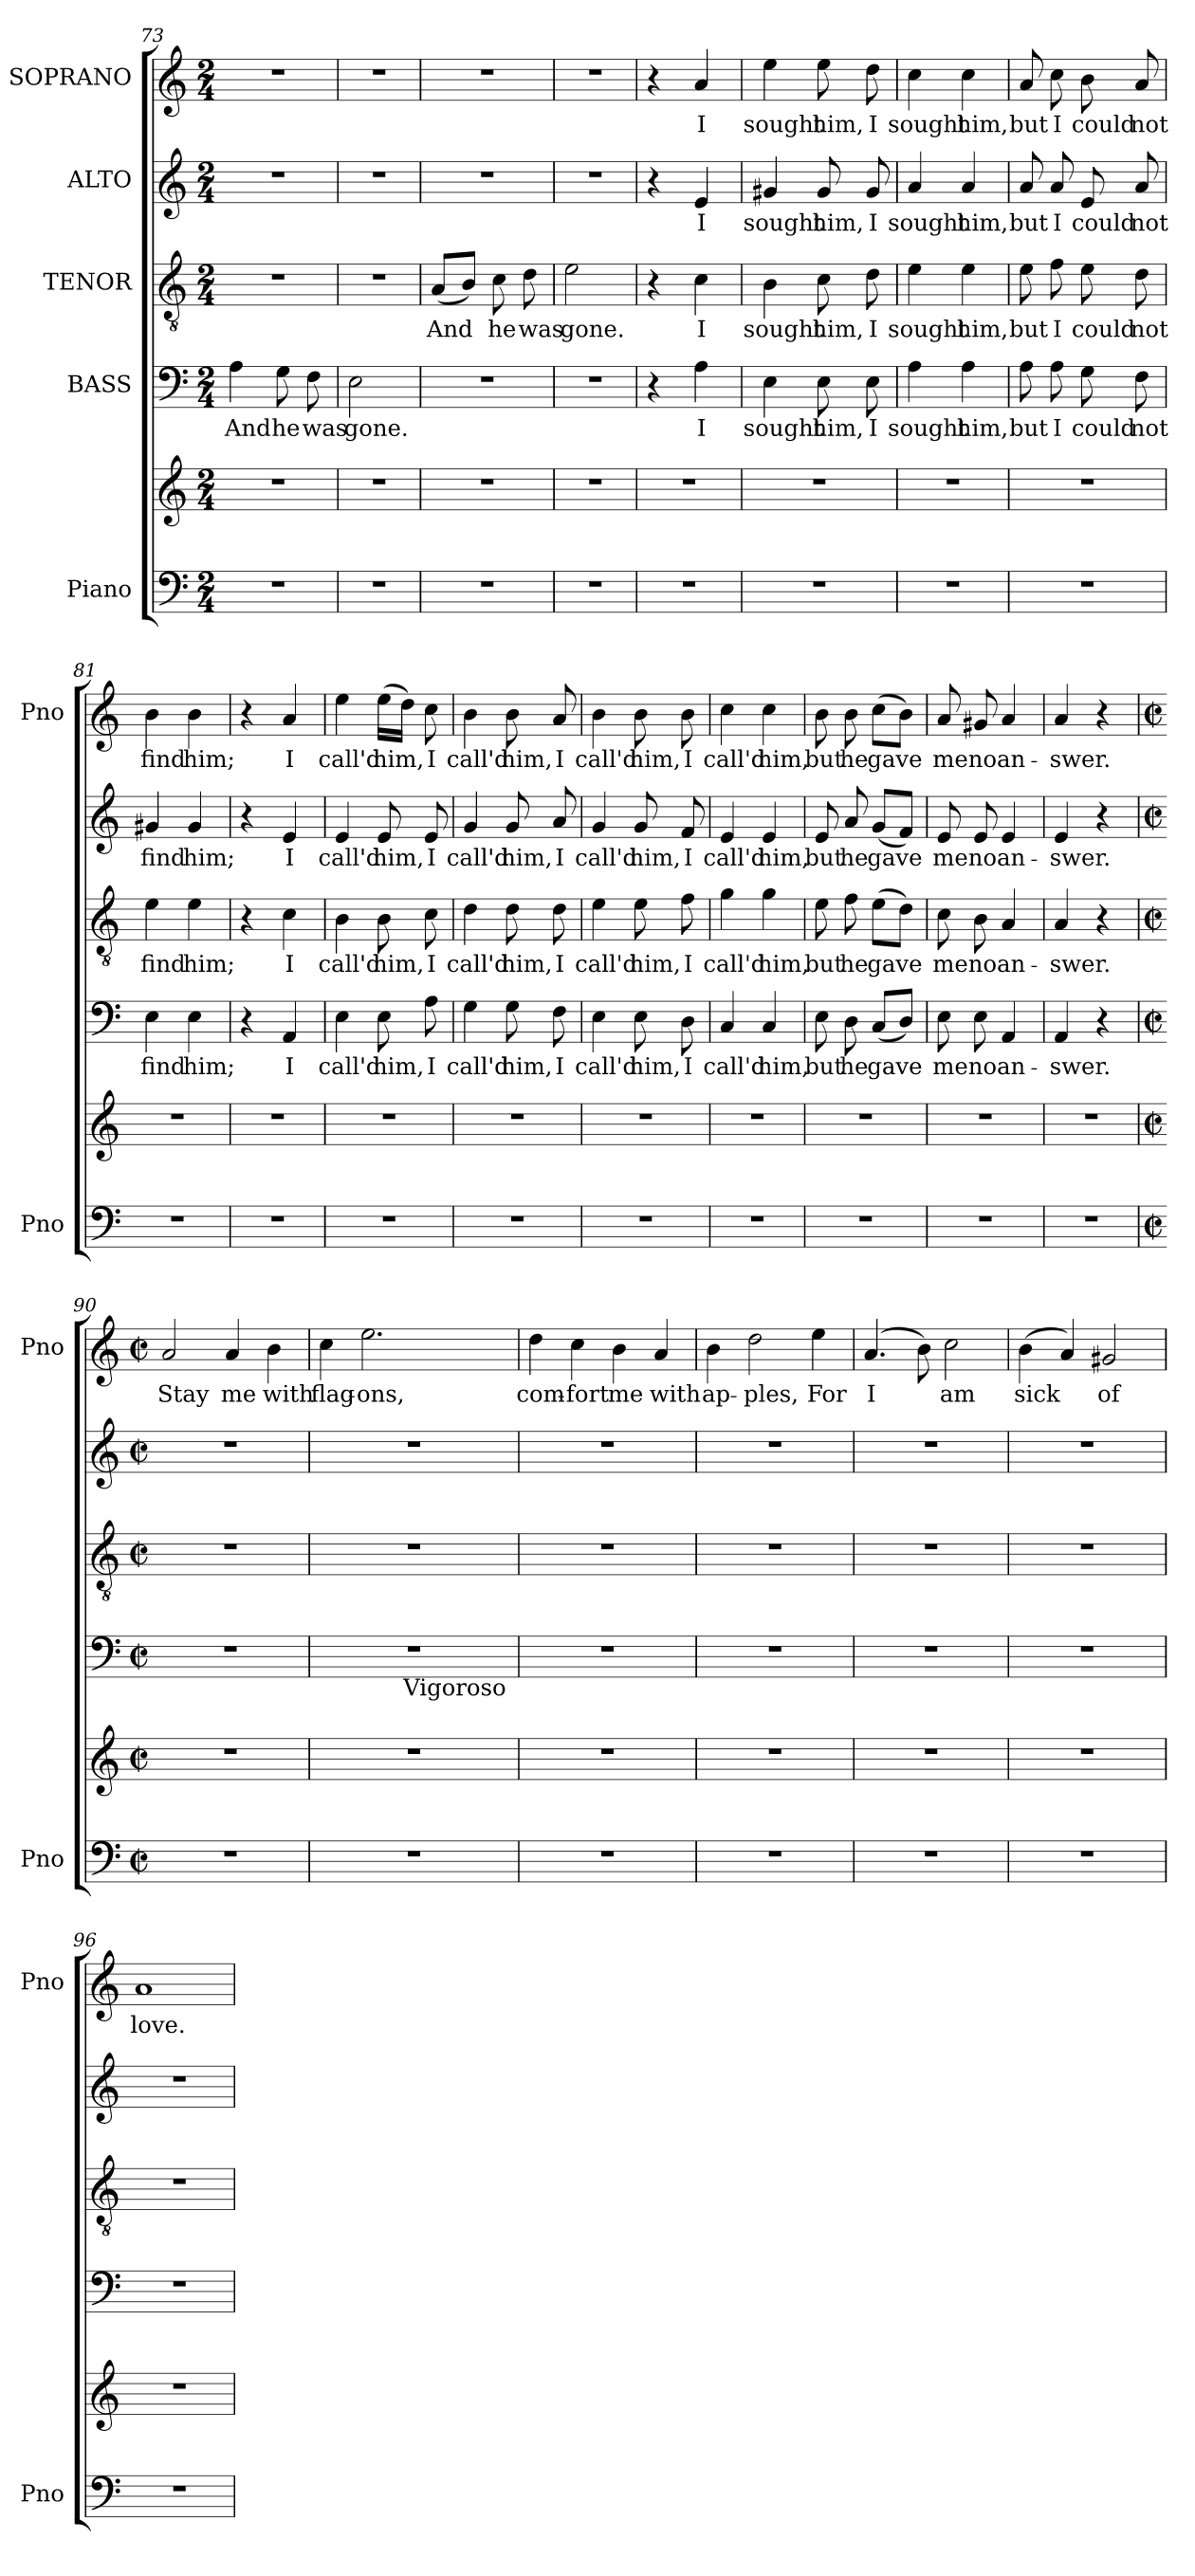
**kern	**kern	**kern	**text	**kern	**text	**kern	**text	**kern	**text
*part5	*part5	*part4	*part4	*part3	*part3	*part2	*part2	*part1	*part1
*staff6	*staff5	*staff4	*staff4	*staff3	*staff3	*staff2	*staff2	*staff1	*staff1
*I"Piano	*	*I"BASS	*	*I"TENOR	*	*I"ALTO	*	*I"SOPRANO	*
*I'Pno	*	*	*	*	*	*	*	*I'Pno	*
*clefF4	*clefG2	*clefF4	*	*clefGv2	*	*clefG2	*	*clefG2	*
*k[]	*k[]	*k[]	*	*k[]	*	*k[]	*	*k[]	*
*a:	*a:	*a:	*	*a:	*	*a:	*	*a:	*
*M2/4	*M2/4	*M2/4	*	*M2/4	*	*M2/4	*	*M2/4	*
=73	=73	=73	=73	=73	=73	=73	=73	=73	=73
2r	2r	4A\	And	2r	.	2r	.	2r	.
.	.	8G\	he	.	.	.	.	.	.
.	.	8F\	was	.	.	.	.	.	.
=74	=74	=74	=74	=74	=74	=74	=74	=74	=74
2r	2r	2E\	gone.	2r	.	2r	.	2r	.
=75	=75	=75	=75	=75	=75	=75	=75	=75	=75
2r	2r	2r	.	(8A/L	And	2r	.	2r	.
.	.	.	.	8B/J)	.	.	.	.	.
.	.	.	.	8c\	he	.	.	.	.
.	.	.	.	8d\	was	.	.	.	.
!!LO:LB:g=z
=76	=76	=76	=76	=76	=76	=76	=76	=76	=76
2r	2r	2r	.	2e\	gone.	2r	.	2r	.
=77	=77	=77	=77	=77	=77	=77	=77	=77	=77
2r	2r	4r	.	4r	.	4r	.	4r	.
.	.	4A\	I	4c\	I	4e/	I	4a/	I
=78	=78	=78	=78	=78	=78	=78	=78	=78	=78
2r	2r	4E\	sought	4B\	sought	4g#X/	sought	4ee\	sought
.	.	8E\	him,	8c\	him,	8g#/	him,	8ee\	him,
.	.	8E\	I	8d\	I	8g#/	I	8dd\	I
=79	=79	=79	=79	=79	=79	=79	=79	=79	=79
2r	2r	4A\	sought	4e\	sought	4a/	sought	4cc\	sought
.	.	4A\	him,	4e\	him,	4a/	him,	4cc\	him,
=80	=80	=80	=80	=80	=80	=80	=80	=80	=80
2r	2r	8A\	but	8e\	but	8a/	but	8a/	but
.	.	8A\	I	8f\	I	8a/	I	8cc\	I
.	.	8G\	could	8e\	could	8e/	could	8b\	could
.	.	8F\	not	8d\	not	8a/	not	8a/	not
=81	=81	=81	=81	=81	=81	=81	=81	=81	=81
2r	2r	4E\	find	4e\	find	4g#X/	find	4b\	find
.	.	4E\	him;	4e\	him;	4g#/	him;	4b\	him;
!!LO:PB:g=z
=82	=82	=82	=82	=82	=82	=82	=82	=82	=82
2r	2r	4r	.	4r	.	4r	.	4r	.
.	.	4AA/	I	4c\	I	4e/	I	4a/	I
=83	=83	=83	=83	=83	=83	=83	=83	=83	=83
2r	2r	4E\	call'd	4B\	call'd	4e/	call'd	4ee\	call'd
.	.	8E\	him,	8B\	him,	8e/	him,	(16ee\LL	him,
.	.	.	.	.	.	.	.	16dd\JJ)	.
.	.	8A\	I	8c\	I	8e/	I	8cc\	I
=84	=84	=84	=84	=84	=84	=84	=84	=84	=84
2r	2r	4G\	call'd	4d\	call'd	4g/	call'd	4b\	call'd
.	.	8G\	him,	8d\	him,	8g/	him,	8b\	him,
.	.	8F\	I	8d\	I	8a/	I	8a/	I
=85	=85	=85	=85	=85	=85	=85	=85	=85	=85
2r	2r	4E\	call'd	4e\	call'd	4g/	call'd	4b\	call'd
.	.	8E\	him,	8e\	him,	8g/	him,	8b\	him,
.	.	8D\	I	8f\	I	8f/	I	8b\	I
=86	=86	=86	=86	=86	=86	=86	=86	=86	=86
2r	2r	4C/	call'd	4g\	call'd	4e/	call'd	4cc\	call'd
.	.	4C/	him,	4g\	him,	4e/	him,	4cc\	him,
=87	=87	=87	=87	=87	=87	=87	=87	=87	=87
2r	2r	8E\	but	8e\	but	8e/	but	8b\	but
.	.	8D\	he	8f\	he	8a/	he	8b\	he
.	.	(8C/L	gave	(8e\L	gave	(8g/L	gave	(8cc\L	gave
.	.	8D/J)	.	8d\J)	.	8f/J)	.	8b\J)	.
!!LO:LB:g=z
=88	=88	=88	=88	=88	=88	=88	=88	=88	=88
2r	2r	8E\	me	8c\	me	8e/	me	8a/	me
.	.	8E\	no	8B\	no	8e/	no	8g#X/	no
.	.	4AA/	an-	4A/	an-	4e/	an-	4a/	an-
=89	=89	=89	=89	=89	=89	=89	=89	=89	=89
2r	2r	4AA/	-swer.	4A/	-swer.	4e/	-swer.	4a/	-swer.
.	.	4r	.	4r	.	4r	.	4r	.
=90	=90	=90	=90	=90	=90	=90	=90	=90	=90
*M2/2	*M2/2	*M2/2	*	*M2/2	*	*M2/2	*	*M2/2	*
*met(c|)	*met(c|)	*met(c|)	*	*met(c|)	*	*met(c|)	*	*met(c|)	*
1r	1r	1r	.	1r	.	1r	.	2a/	Stay
.	.	.	.	.	.	.	.	4a/	me
.	.	.	.	.	.	.	.	4b\	with
=91	=91	=91	=91	=91	=91	=91	=91	=91	=91
*	*	*^	*	*	*	*	*	*	*
1r	1r	1r	3ryy	.	1r	.	1r	.	4cc\	flag-
.	.	.	.	.	.	.	.	.	2.ee\	-ons,
.	.	.	24ryy	.	.	.	.	.	.	.
.	.	.	96ryy	.	.	.	.	.	.	.
!	!	!	!LO:TX:b:t=Vigoroso	!	!	!	!	!	!	!
.	.	.	3ryy	.	.	.	.	.	.	.
.	.	.	6ryy	.	.	.	.	.	.	.
.	.	.	12ryy	.	.	.	.	.	.	.
.	.	.	48.ryy	.	.	.	.	.	.	.
*	*	*v	*v	*	*	*	*	*	*	*
=92	=92	=92	=92	=92	=92	=92	=92	=92	=92
1r	1r	1r	.	1r	.	1r	.	4dd\	com-
.	.	.	.	.	.	.	.	4cc\	-fort
.	.	.	.	.	.	.	.	4b\	me
.	.	.	.	.	.	.	.	4a/	with
=93	=93	=93	=93	=93	=93	=93	=93	=93	=93
1r	1r	1r	.	1r	.	1r	.	4b\	ap-
.	.	.	.	.	.	.	.	2dd\	-ples,
.	.	.	.	.	.	.	.	4ee\	For
!!LO:LB:g=z
=94	=94	=94	=94	=94	=94	=94	=94	=94	=94
1r	1r	1r	.	1r	.	1r	.	(4.a/	I
.	.	.	.	.	.	.	.	8b\)	.
.	.	.	.	.	.	.	.	2cc\	am
=95	=95	=95	=95	=95	=95	=95	=95	=95	=95
1r	1r	1r	.	1r	.	1r	.	(4b\	sick
.	.	.	.	.	.	.	.	4a/)	.
.	.	.	.	.	.	.	.	2g#X/	of
=96	=96	=96	=96	=96	=96	=96	=96	=96	=96
1r	1r	1r	.	1r	.	1r	.	1a	love.
=	=	=	=	=	=	=	=	=	=
*-	*-	*-	*-	*-	*-	*-	*-	*-	*-
